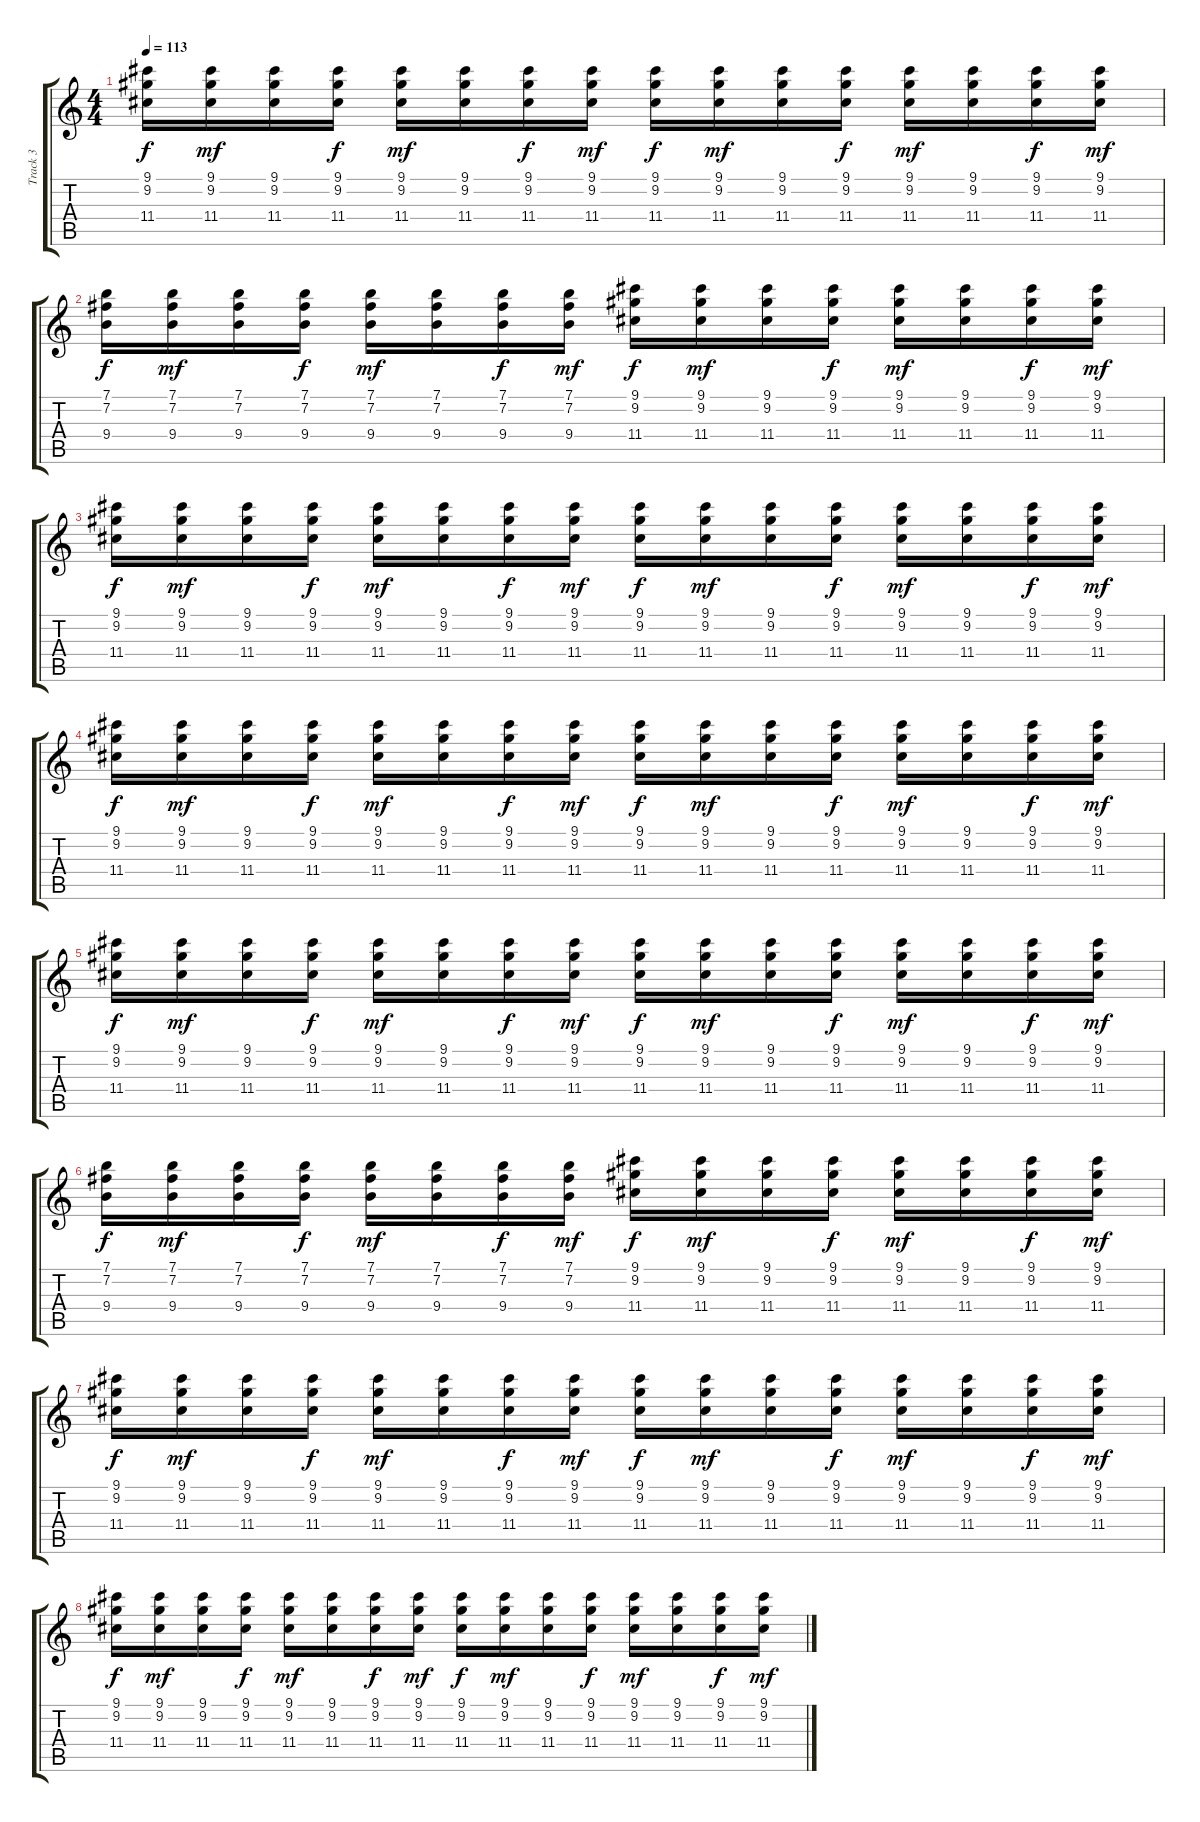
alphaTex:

\track ("Track 3" "Track 3") {instrument acousticguitarnylon}
\staff {score tabs}
\tuning (E4 B3 G3 D3 A2 E2) {hide}
\ts (4 4)
\tempo 113
\clef g2
\ks c
(9.1 9.2 11.4).16{dy f} (9.1 9.2 11.4).16{dy mf} (9.1 9.2 11.4).16 (9.1 9.2 11.4).16{dy f} (9.1 9.2 11.4).16{dy mf} (9.1 9.2 11.4).16 (9.1 9.2 11.4).16{dy f} (9.1 9.2 11.4).16{dy mf} (9.1 9.2 11.4).16{dy f} (9.1 9.2 11.4).16{dy mf} (9.1 9.2 11.4).16 (9.1 9.2 11.4).16{dy f} (9.1 9.2 11.4).16{dy mf} (9.1 9.2 11.4).16 (9.1 9.2 11.4).16{dy f} (9.1 9.2 11.4).16{dy mf} |
(7.1 7.2 9.4).16{dy f} (7.1 7.2 9.4).16{dy mf} (7.1 7.2 9.4).16 (7.1 7.2 9.4).16{dy f} (7.1 7.2 9.4).16{dy mf} (7.1 7.2 9.4).16 (7.1 7.2 9.4).16{dy f} (7.1 7.2 9.4).16{dy mf} (9.1 9.2 11.4).16{dy f} (9.1 9.2 11.4).16{dy mf} (9.1 9.2 11.4).16 (9.1 9.2 11.4).16{dy f} (9.1 9.2 11.4).16{dy mf} (9.1 9.2 11.4).16 (9.1 9.2 11.4).16{dy f} (9.1 9.2 11.4).16{dy mf} |
(9.1 9.2 11.4).16{dy f} (9.1 9.2 11.4).16{dy mf} (9.1 9.2 11.4).16 (9.1 9.2 11.4).16{dy f} (9.1 9.2 11.4).16{dy mf} (9.1 9.2 11.4).16 (9.1 9.2 11.4).16{dy f} (9.1 9.2 11.4).16{dy mf} (9.1 9.2 11.4).16{dy f} (9.1 9.2 11.4).16{dy mf} (9.1 9.2 11.4).16 (9.1 9.2 11.4).16{dy f} (9.1 9.2 11.4).16{dy mf} (9.1 9.2 11.4).16 (9.1 9.2 11.4).16{dy f} (9.1 9.2 11.4).16{dy mf} |
(9.1 9.2 11.4).16{dy f} (9.1 9.2 11.4).16{dy mf} (9.1 9.2 11.4).16 (9.1 9.2 11.4).16{dy f} (9.1 9.2 11.4).16{dy mf} (9.1 9.2 11.4).16 (9.1 9.2 11.4).16{dy f} (9.1 9.2 11.4).16{dy mf} (9.1 9.2 11.4).16{dy f} (9.1 9.2 11.4).16{dy mf} (9.1 9.2 11.4).16 (9.1 9.2 11.4).16{dy f} (9.1 9.2 11.4).16{dy mf} (9.1 9.2 11.4).16 (9.1 9.2 11.4).16{dy f} (9.1 9.2 11.4).16{dy mf} |
(9.1 9.2 11.4).16{dy f} (9.1 9.2 11.4).16{dy mf} (9.1 9.2 11.4).16 (9.1 9.2 11.4).16{dy f} (9.1 9.2 11.4).16{dy mf} (9.1 9.2 11.4).16 (9.1 9.2 11.4).16{dy f} (9.1 9.2 11.4).16{dy mf} (9.1 9.2 11.4).16{dy f} (9.1 9.2 11.4).16{dy mf} (9.1 9.2 11.4).16 (9.1 9.2 11.4).16{dy f} (9.1 9.2 11.4).16{dy mf} (9.1 9.2 11.4).16 (9.1 9.2 11.4).16{dy f} (9.1 9.2 11.4).16{dy mf} |
(7.1 7.2 9.4).16{dy f} (7.1 7.2 9.4).16{dy mf} (7.1 7.2 9.4).16 (7.1 7.2 9.4).16{dy f} (7.1 7.2 9.4).16{dy mf} (7.1 7.2 9.4).16 (7.1 7.2 9.4).16{dy f} (7.1 7.2 9.4).16{dy mf} (9.1 9.2 11.4).16{dy f} (9.1 9.2 11.4).16{dy mf} (9.1 9.2 11.4).16 (9.1 9.2 11.4).16{dy f} (9.1 9.2 11.4).16{dy mf} (9.1 9.2 11.4).16 (9.1 9.2 11.4).16{dy f} (9.1 9.2 11.4).16{dy mf} |
(9.1 9.2 11.4).16{dy f} (9.1 9.2 11.4).16{dy mf} (9.1 9.2 11.4).16 (9.1 9.2 11.4).16{dy f} (9.1 9.2 11.4).16{dy mf} (9.1 9.2 11.4).16 (9.1 9.2 11.4).16{dy f} (9.1 9.2 11.4).16{dy mf} (9.1 9.2 11.4).16{dy f} (9.1 9.2 11.4).16{dy mf} (9.1 9.2 11.4).16 (9.1 9.2 11.4).16{dy f} (9.1 9.2 11.4).16{dy mf} (9.1 9.2 11.4).16 (9.1 9.2 11.4).16{dy f} (9.1 9.2 11.4).16{dy mf} |
(9.1 9.2 11.4).16{dy f} (9.1 9.2 11.4).16{dy mf} (9.1 9.2 11.4).16 (9.1 9.2 11.4).16{dy f} (9.1 9.2 11.4).16{dy mf} (9.1 9.2 11.4).16 (9.1 9.2 11.4).16{dy f} (9.1 9.2 11.4).16{dy mf} (9.1 9.2 11.4).16{dy f} (9.1 9.2 11.4).16{dy mf} (9.1 9.2 11.4).16 (9.1 9.2 11.4).16{dy f} (9.1 9.2 11.4).16{dy mf} (9.1 9.2 11.4).16 (9.1 9.2 11.4).16{dy f} (9.1 9.2 11.4).16{dy mf}
